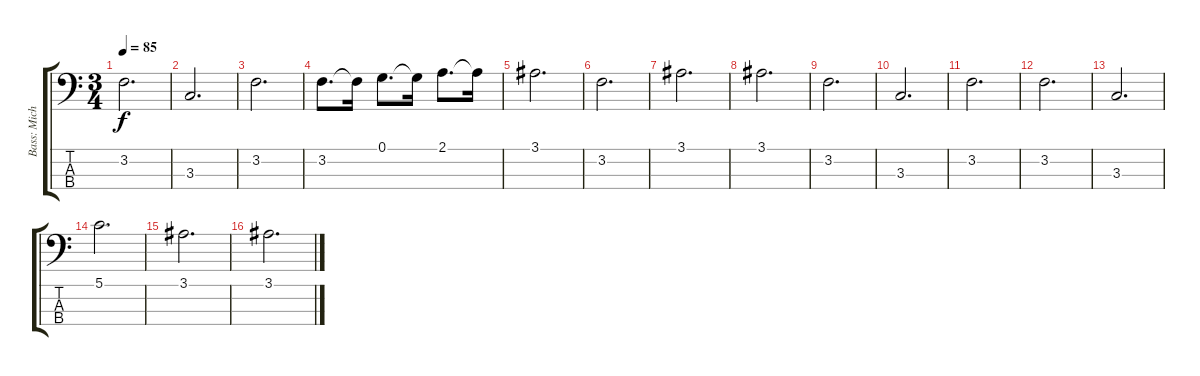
\track ("Bass: Michael Rhodes" "Bass: Mich") {instrument electricbasspick}
\staff {score tabs}
\tuning (G2 D2 A1 E1) {hide}
\ts (3 4)
\tempo 85
\clef f4
\ks c
3.2.2{d dy f} |
3.3.2{d} |
3.2.2{d} |
3.2.8{d} 3.2{t}.16 0.1.8{d} 0.1{t}.16 2.1.8{d} 2.1{t}.16 |
3.1.2{d} |
3.2.2{d} |
3.1.2{d} |
3.1.2{d} |
3.2.2{d} |
3.3.2{d} |
3.2.2{d} |
3.2.2{d} |
3.3.2{d} |
5.1.2{d} |
3.1.2{d} |
3.1.2{d}
